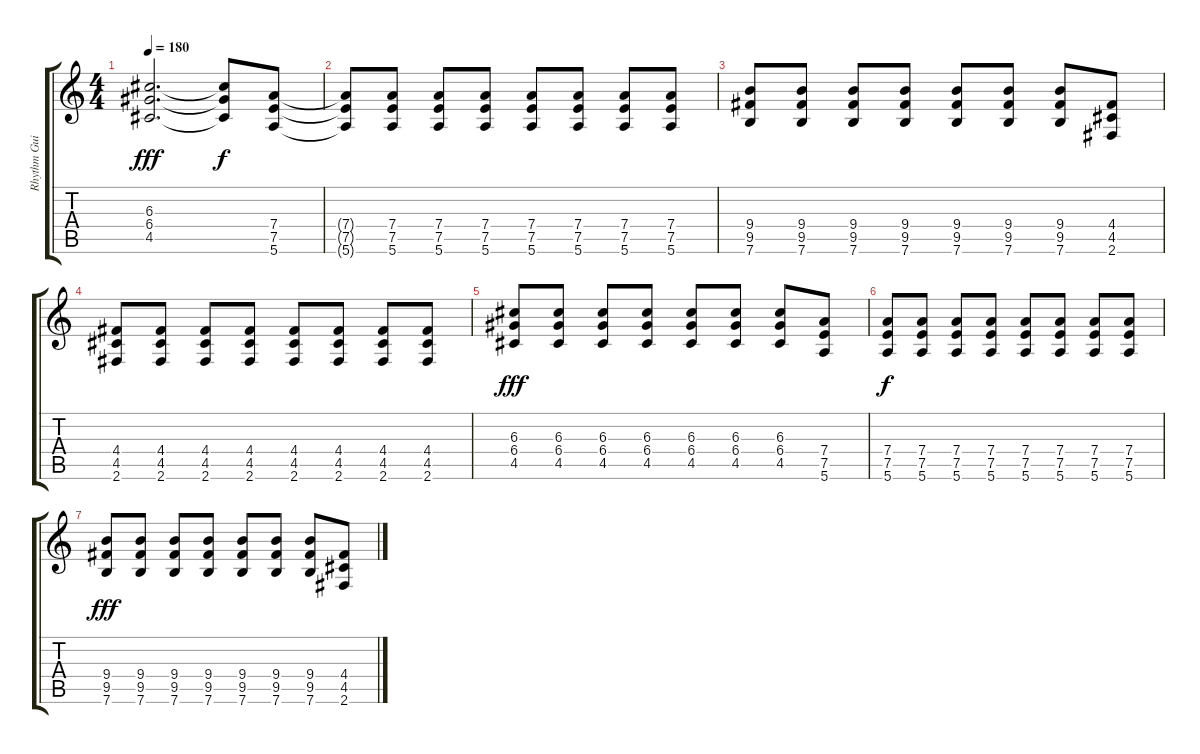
\track ("Rhythm Guitar" "Rhythm Gui") {instrument overdrivenguitar}
\staff {score tabs}
\tuning (E4 B3 G3 D3 A2 E2) {hide}
\ts (4 4)
\tempo 180
\clef g2
\ks c
(6.3 6.4 4.5).2{d dy fff} (6.3{t} 6.4{t} 4.5{t}).8{dy f} (7.4 7.5 5.6).8 |
(7.4{t} 7.5{t} 5.6{t}).8 (7.4 7.5 5.6).8 (7.4 7.5 5.6).8 (7.4 7.5 5.6).8 (7.4 7.5 5.6).8 (7.4 7.5 5.6).8 (7.4 7.5 5.6).8 (7.4 7.5 5.6).8 |
(9.4 9.5 7.6).8 (9.4 9.5 7.6).8 (9.4 9.5 7.6).8 (9.4 9.5 7.6).8 (9.4 9.5 7.6).8 (9.4 9.5 7.6).8 (9.4 9.5 7.6).8 (4.4 4.5 2.6).8 |
(4.4 4.5 2.6).8 (4.4 4.5 2.6).8 (4.4 4.5 2.6).8 (4.4 4.5 2.6).8 (4.4 4.5 2.6).8 (4.4 4.5 2.6).8 (4.4 4.5 2.6).8 (4.4 4.5 2.6).8 |
(6.3 6.4 4.5).8{dy fff} (6.3 6.4 4.5).8 (6.3 6.4 4.5).8 (6.3 6.4 4.5).8 (6.3 6.4 4.5).8 (6.3 6.4 4.5).8 (6.3 6.4 4.5).8 (7.4 7.5 5.6).8 |
(7.4 7.5 5.6).8{dy f} (7.4 7.5 5.6).8 (7.4 7.5 5.6).8 (7.4 7.5 5.6).8 (7.4 7.5 5.6).8 (7.4 7.5 5.6).8 (7.4 7.5 5.6).8 (7.4 7.5 5.6).8 |
(9.4 9.5 7.6).8{dy fff} (9.4 9.5 7.6).8 (9.4 9.5 7.6).8 (9.4 9.5 7.6).8 (9.4 9.5 7.6).8 (9.4 9.5 7.6).8 (9.4 9.5 7.6).8 (4.4 4.5 2.6).8
